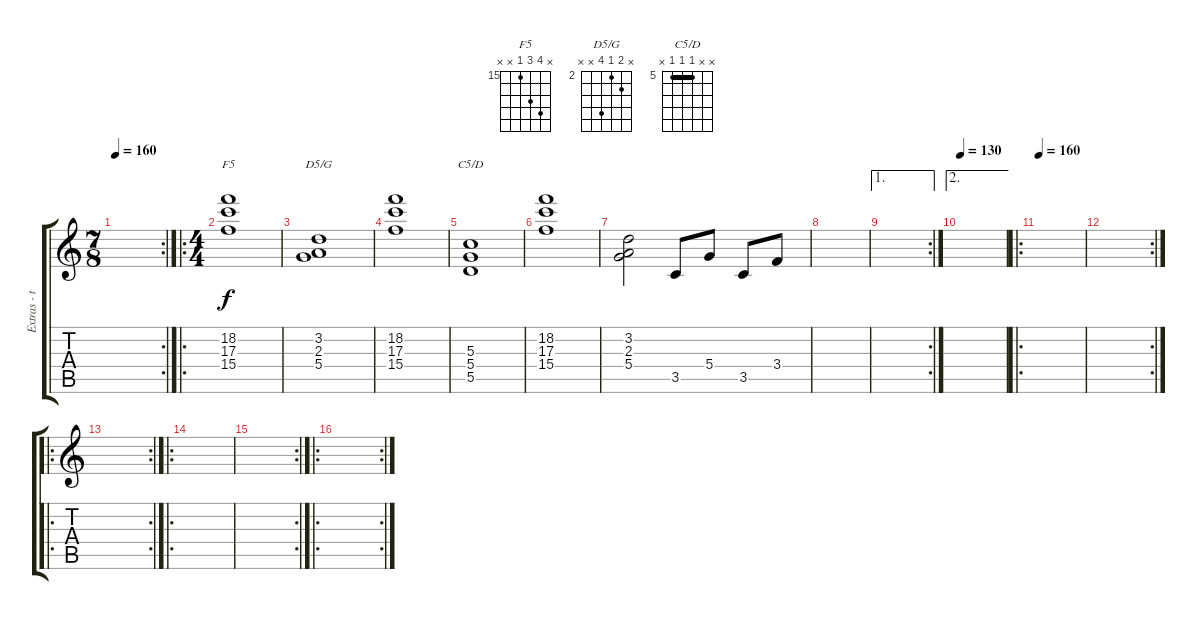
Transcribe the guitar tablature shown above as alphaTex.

\track ("Extras - teclados, efectos etc....." "Extras - t") {instrument guitarharmonics}
\staff {score tabs}
\tuning (E4 B3 G3 D3 A2 E2) {hide}
\chord ("F5" x 18 17 15 x x) {firstfret 15}
\chord ("D5/G" x 3 2 5 x x) {firstfret 2}
\chord ("C5/D" x x 5 5 5 x) {firstfret 5 barre 5}
\rc 2
\ts (7 8)
\tempo 160
\clef g2
\ks c
|
\ro
\ts (4 4)
(18.2 17.3 15.4).1{ch "F5" volume 8 instrument synthstrings1} |
(3.2 2.3 5.4).1{ch "D5/G"} |
(18.2 17.3 15.4).1 |
(5.3 5.4 5.5).1{ch "C5/D" volume 8} |
(18.2 17.3 15.4).1 |
(3.2 2.3 5.4).2 3.5.8 5.4.8 3.5.8 3.4.8 |
|
\ae 1
\rc 2
|
\ae 2
\tempo 130
|
\ro
\tempo 160
|
\rc 2
|
\ro
\rc 2
|
\ro
|
\rc 2
|
\ro
\rc 2
